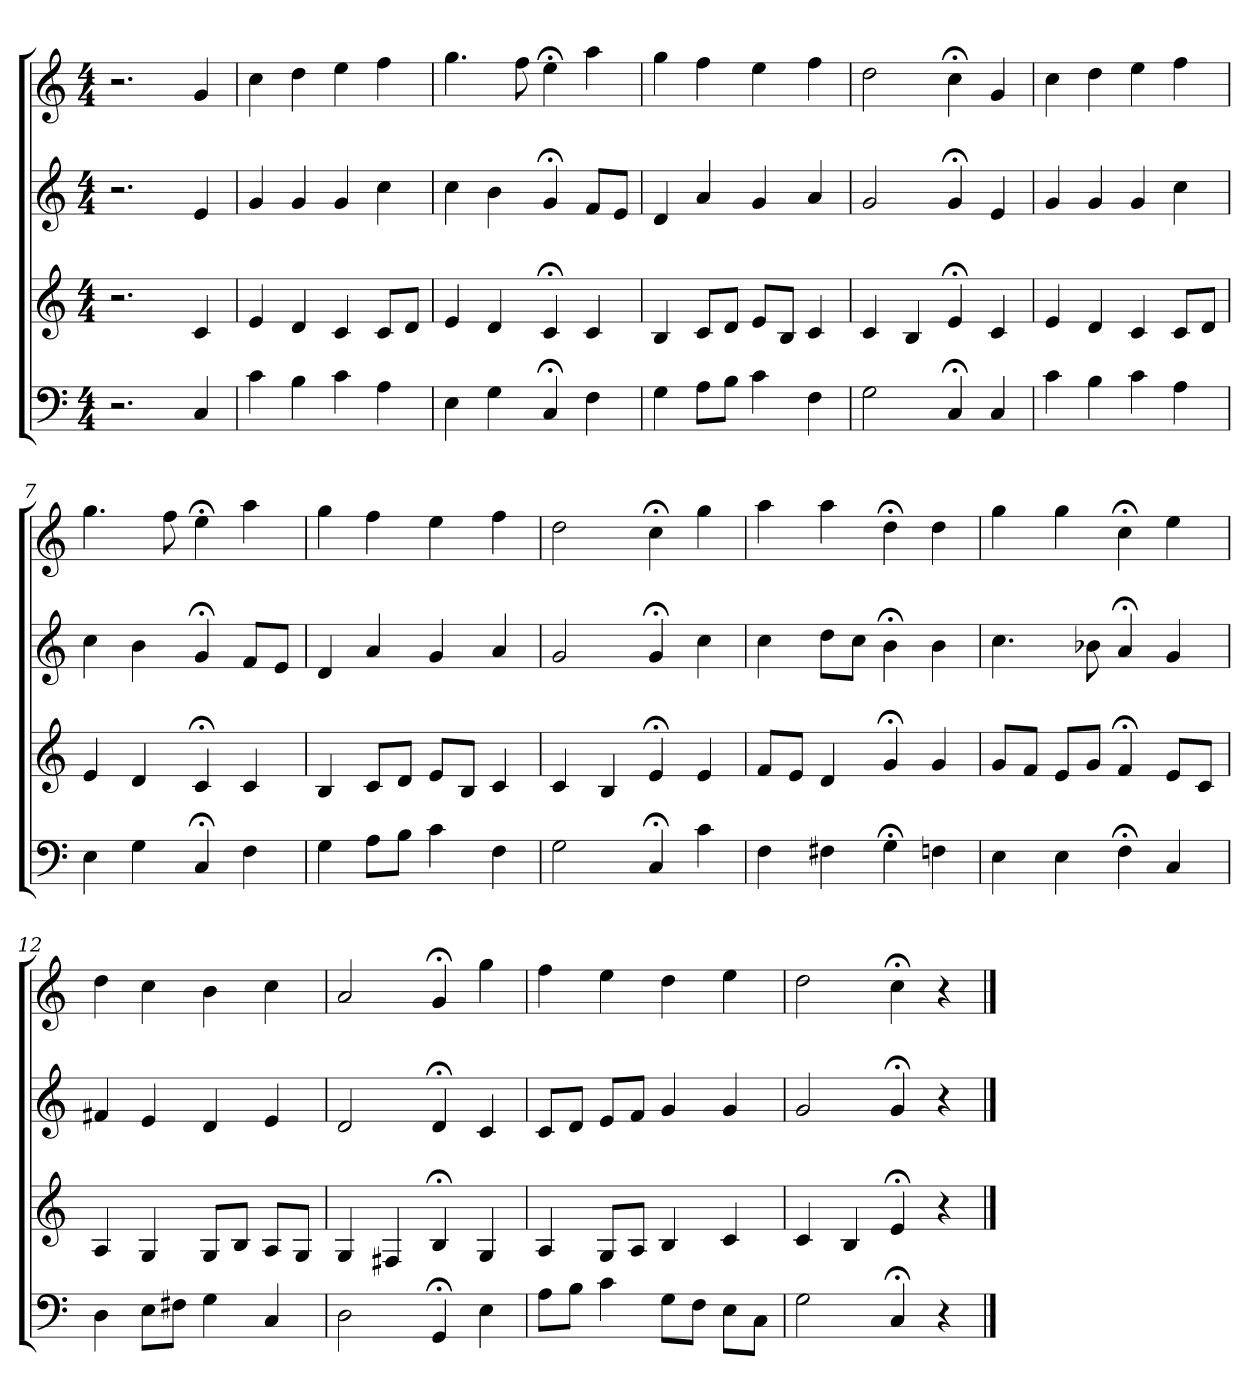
**kern	**kern	**kern	**kern
*part4	*part3	*part2	*part1
*staff4	*staff3	*staff2	*staff1
*clefF4	*clefG2	*clefG2	*clefG2
*k[]	*k[]	*k[]	*k[]
*C:	*C:	*C:	*C:
*M4/4	*M4/4	*M4/4	*M4/4
=1	=1	=1	=1
2.r	2.r	2.r	2.r
4C	4c	4e	4g
=2	=2	=2	=2
4c	4e	4g	4cc
4B	4d	4g	4dd
4c	4c	4g	4ee
4A	8c/L	4cc	4ff
.	8d/J	.	.
=3	=3	=3	=3
4E	4e	4cc	4.gg
4G	4d	4b	.
.	.	.	8ff
4C;<	4c;<	4g;<	4ee;<
4F	4c	8f/L	4aa
.	.	8e/J	.
=4	=4	=4	=4
4G	4B	4d	4gg
8A\L	8c/L	4a	4ff
8B\J	8d/J	.	.
4c	8e/L	4g	4ee
.	8B/J	.	.
4F	4c	4a	4ff
=5	=5	=5	=5
2G	4c	2g	2dd
.	4B	.	.
4C;<	4e;<	4g;<	4cc;<
4C	4c	4e	4g
=6	=6	=6	=6
4c	4e	4g	4cc
4B	4d	4g	4dd
4c	4c	4g	4ee
4A	8c/L	4cc	4ff
.	8d/J	.	.
=7	=7	=7	=7
4E	4e	4cc	4.gg
4G	4d	4b	.
.	.	.	8ff
4C;<	4c;<	4g;<	4ee;<
4F	4c	8f/L	4aa
.	.	8e/J	.
=8	=8	=8	=8
4G	4B	4d	4gg
8A\L	8c/L	4a	4ff
8B\J	8d/J	.	.
4c	8e/L	4g	4ee
.	8B/J	.	.
4F	4c	4a	4ff
=9	=9	=9	=9
2G	4c	2g	2dd
.	4B	.	.
4C;<	4e;<	4g;<	4cc;<
4c	4e	4cc	4gg
=10	=10	=10	=10
4F	8f/L	4cc	4aa
.	8e/J	.	.
4F#X	4d	8dd\L	4aa
.	.	8cc\J	.
4G;<	4g;<	4b;<	4dd;<
4Fn	4g	4b	4dd
=11	=11	=11	=11
4E	8g/L	4.cc	4gg
.	8f/J	.	.
4E	8e/L	.	4gg
.	8g/J	8b-X	.
4F;<	4f;<	4a;<	4cc;<
4C	8e/L	4g	4ee
.	8c/J	.	.
=12	=12	=12	=12
4D	4A	4f#X	4dd
8E\L	4G	4e	4cc
8F#X\J	.	.	.
4G	8G/L	4d	4b
.	8B/J	.	.
4C	8A/L	4e	4cc
.	8G/J	.	.
=13	=13	=13	=13
2D	4G	2d	2a
.	4F#X	.	.
4GG;<	4B;<	4d;<	4g;<
4E	4G	4c	4gg
=14	=14	=14	=14
8A\L	4A	8c/L	4ff
8B\J	.	8d/J	.
4c	8G/L	8e/L	4ee
.	8A/J	8f/J	.
8G\L	4B	4g	4dd
8F\J	.	.	.
8E\L	4c	4g	4ee
8C\J	.	.	.
=15	=15	=15	=15
2G	4c	2g	2dd
.	4B	.	.
4C;<	4e;<	4g;<	4cc;<
4r	4r	4r	4r
==	==	==	==
*-	*-	*-	*-
